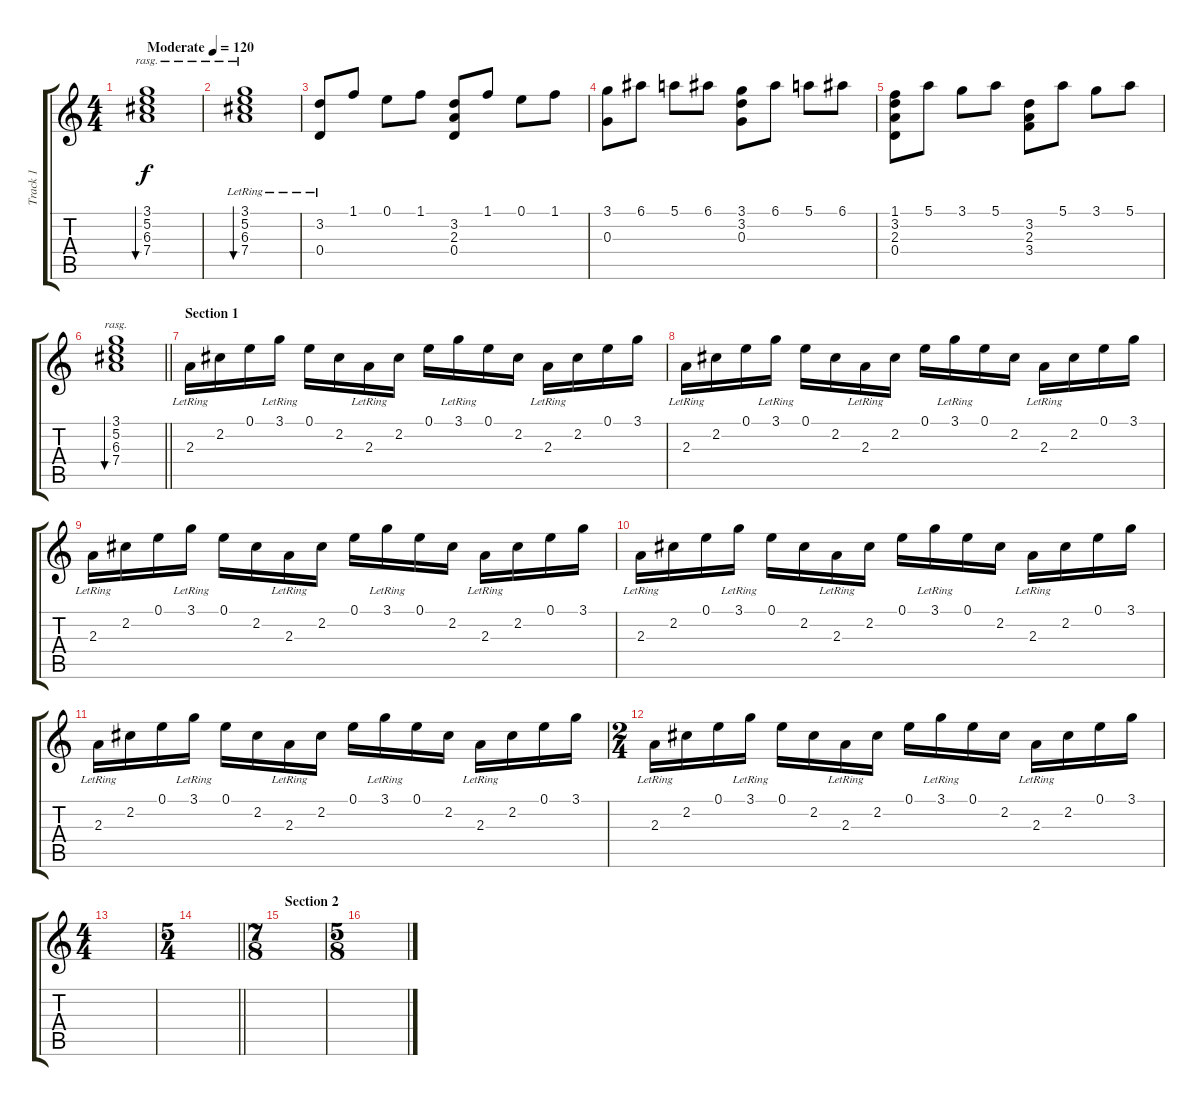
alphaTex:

\track ("Track 1" "Track 1") {instrument acousticguitarsteel}
\staff {score tabs}
\tuning (E4 B3 G3 D3 A2 E2) {hide}
\ts (4 4)
\tempo (120 "Moderate")
\clef g2
\ks c
(3.1 5.2 6.3 7.4).1{bu 480 rasg ii dy f instrument acousticguitarsteel} |
(3.1{lr} 5.2{lr} 6.3{lr} 7.4{lr}).1{bu 480 rasg ii} |
(3.2{lr} 0.4{lr}).8 1.1.8 0.1.8 1.1.8 (3.2 2.3 0.4).8 1.1.8 0.1.8 1.1.8 |
(3.1 0.3).8 6.1.8 5.1.8 6.1.8 (3.1 3.2 0.3).8 6.1.8 5.1.8 6.1.8 |
(1.1 3.2 2.3 0.4).8 5.1.8 3.1.8 5.1.8 (3.2 2.3 3.4).8 5.1.8 3.1.8 5.1.8 |
\barLineRight lightlight
(3.1 5.2 6.3 7.4).1{bu 480 rasg ii} |
\section ("" "Section 1")
2.3{lr}.16 2.2.16 0.1.16 3.1{lr}.16 0.1.16 2.2.16 2.3{lr}.16 2.2.16 0.1.16 3.1{lr}.16 0.1.16 2.2.16 2.3{lr}.16 2.2.16 0.1.16 3.1.16 |
2.3{lr}.16 2.2.16 0.1.16 3.1{lr}.16 0.1.16 2.2.16 2.3{lr}.16 2.2.16 0.1.16 3.1{lr}.16 0.1.16 2.2.16 2.3{lr}.16 2.2.16 0.1.16 3.1.16 |
2.3{lr}.16 2.2.16 0.1.16 3.1{lr}.16 0.1.16 2.2.16 2.3{lr}.16 2.2.16 0.1.16 3.1{lr}.16 0.1.16 2.2.16 2.3{lr}.16 2.2.16 0.1.16 3.1.16 |
2.3{lr}.16 2.2.16 0.1.16 3.1{lr}.16 0.1.16 2.2.16 2.3{lr}.16 2.2.16 0.1.16 3.1{lr}.16 0.1.16 2.2.16 2.3{lr}.16 2.2.16 0.1.16 3.1.16 |
2.3{lr}.16 2.2.16 0.1.16 3.1{lr}.16 0.1.16 2.2.16 2.3{lr}.16 2.2.16 0.1.16 3.1{lr}.16 0.1.16 2.2.16 2.3{lr}.16 2.2.16 0.1.16 3.1.16 |
\ts (2 4)
2.3{lr}.16 2.2.16 0.1.16 3.1{lr}.16 0.1.16 2.2.16 2.3{lr}.16 2.2.16 0.1.16 3.1{lr}.16 0.1.16 2.2.16 2.3{lr}.16 2.2.16 0.1.16 3.1.16 |
\ts (4 4)
|
\ts (5 4)
\barLineRight lightlight
|
\ts (7 8)
\section ("" "Section 2")
|
\ts (5 8)
